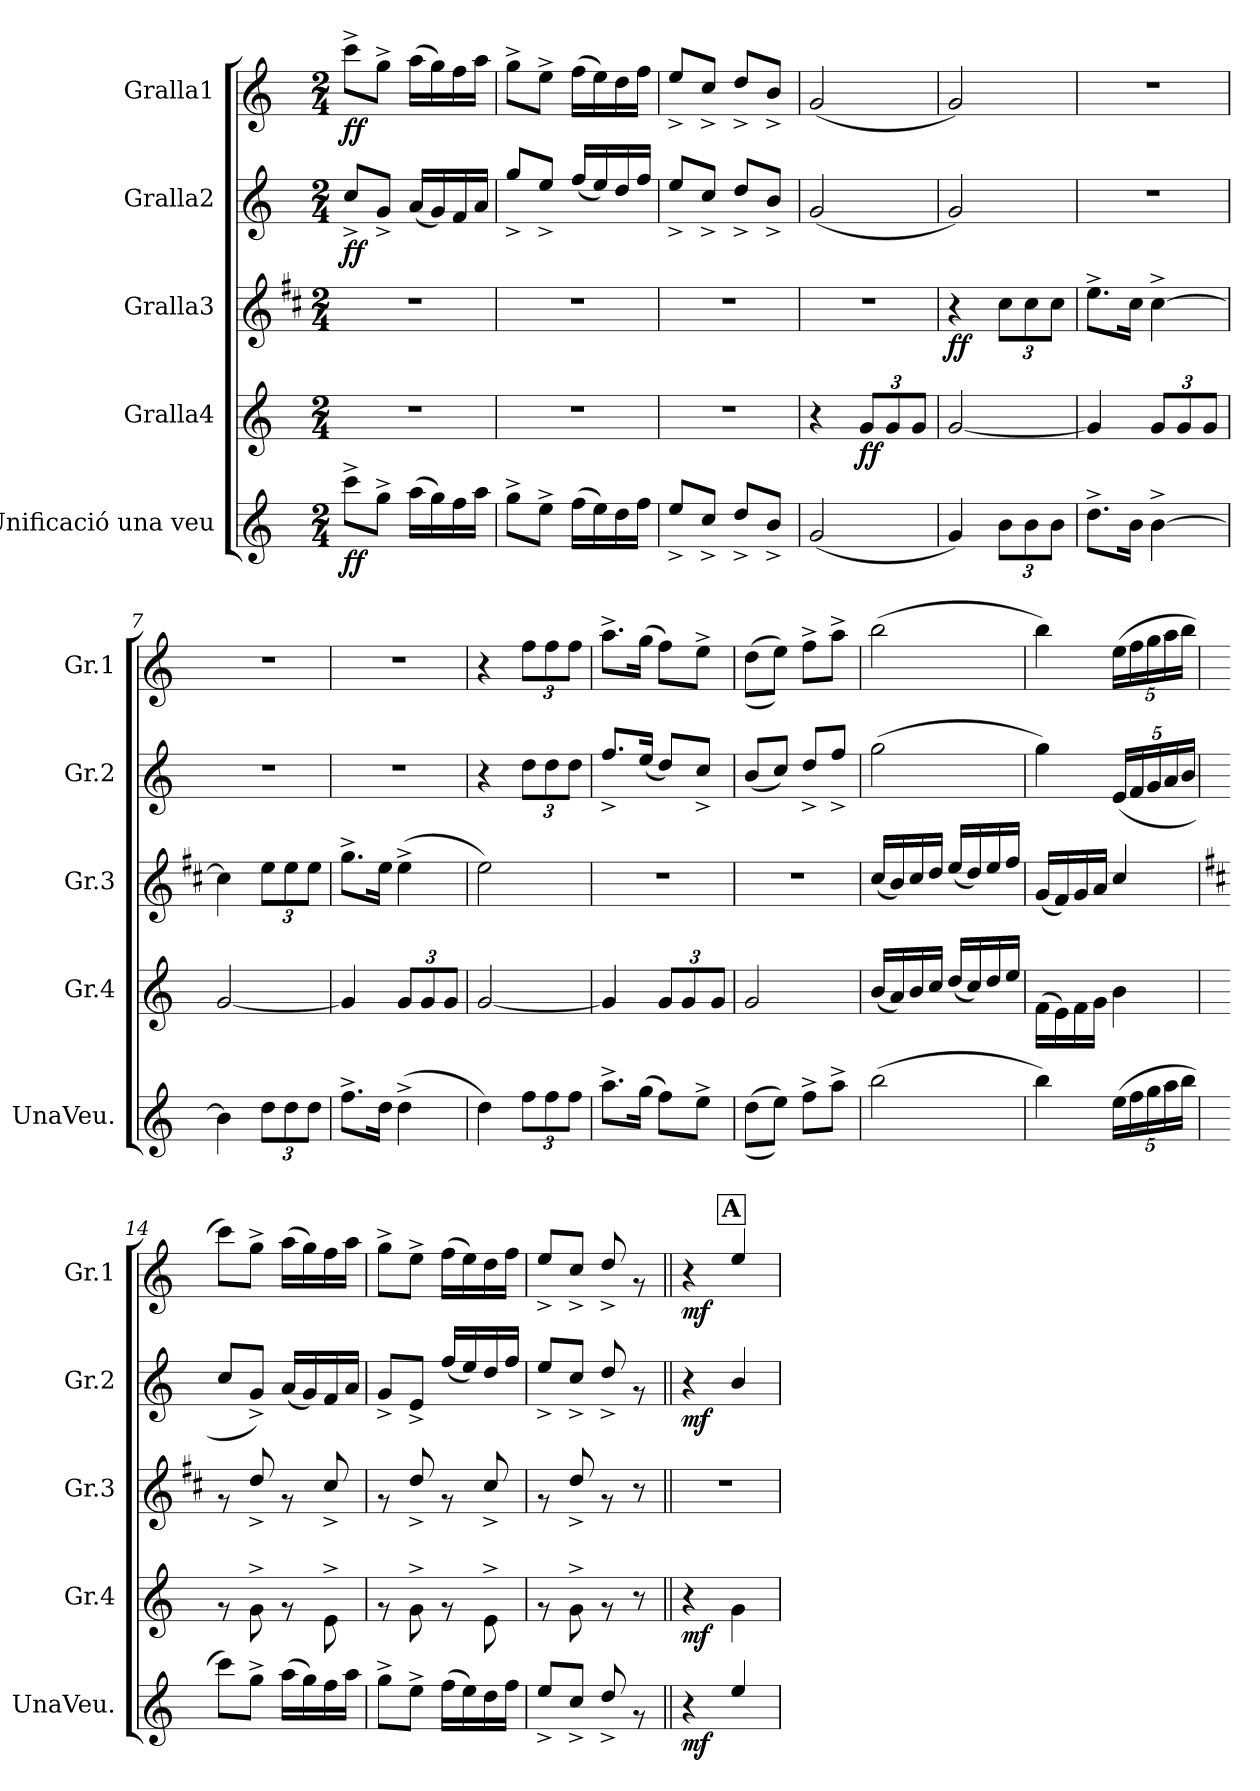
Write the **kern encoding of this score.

**kern	**dynam	**kern	**dynam	**kern	**dynam	**kern	**dynam	**kern	**dynam
*part5	*part5	*part4	*part4	*part3	*part3	*part2	*part2	*part1	*part1
*staff5	*staff5	*staff4	*staff4	*staff3	*staff3	*staff2	*staff2	*staff1	*staff1
*I"Unificació una veu	*	*I"Gralla4	*	*I"Gralla3	*	*I"Gralla2	*	*I"Gralla1	*
*I'UnaVeu.	*	*I'Gr.4	*	*I'Gr.3	*	*I'Gr.2	*	*I'Gr.1	*
*clefG2	*	*clefG2	*	*clefG2	*	*clefG2	*	*clefG2	*
*	*	*	*	*ITrd1c2	*	*	*	*	*
*k[]	*	*k[]	*	*k[]	*	*k[]	*	*k[]	*
*M2/4	*	*M2/4	*	*M2/4	*	*M2/4	*	*M2/4	*
=1	=1	=1	=1	=1	=1	=1	=1	=1	=1
!	!LO:DY:b	!	!	!	!	!	!LO:DY:b	!	!LO:DY:b
8ccc^\L	ff	2r	.	2r	.	8cc^/L	ff	8ccc^\L	ff
8gg^\J	.	.	.	.	.	8g^/J	.	8gg^\J	.
(>16aa\LL	.	.	.	.	.	(<16a/LL	.	(>16aa\LL	.
16gg\)	.	.	.	.	.	16g/)	.	16gg\)	.
16ff\	.	.	.	.	.	16f/	.	16ff\	.
16aa\JJ	.	.	.	.	.	16a/JJ	.	16aa\JJ	.
=2	=2	=2	=2	=2	=2	=2	=2	=2	=2
8gg^\L	.	2r	.	2r	.	8gg^/L	.	8gg^\L	.
8ee^\J	.	.	.	.	.	8ee^/J	.	8ee^\J	.
(>16ff\LL	.	.	.	.	.	(<16ff/LL	.	(>16ff\LL	.
16ee\)	.	.	.	.	.	16ee/)	.	16ee\)	.
16dd\	.	.	.	.	.	16dd/	.	16dd\	.
16ff\JJ	.	.	.	.	.	16ff/JJ	.	16ff\JJ	.
=3	=3	=3	=3	=3	=3	=3	=3	=3	=3
8ee^/L	.	2r	.	2r	.	8ee^/L	.	8ee^/L	.
8cc^/J	.	.	.	.	.	8cc^/J	.	8cc^/J	.
8dd^/L	.	.	.	.	.	8dd^/L	.	8dd^/L	.
8b^/J	.	.	.	.	.	8b^/J	.	8b^/J	.
=4	=4	=4	=4	=4	=4	=4	=4	=4	=4
(<2g/	.	4r	.	2r	.	(<2g/	.	(<2g/	.
*	*	*Xbrackettup	*	*	*	*	*	*	*
!	!	!	!LO:DY:b	!	!	!	!	!	!
.	.	12g/L	ff	.	.	.	.	.	.
.	.	12g/	.	.	.	.	.	.	.
.	.	12g/J	.	.	.	.	.	.	.
=5	=5	=5	=5	=5	=5	=5	=5	=5	=5
!	!	!	!	!	!LO:DY:b	!	!	!	!
4g/)	.	[2g/	.	4r	ff	2g/)	.	2g/)	.
*Xbrackettup	*	*	*	*Xbrackettup	*	*	*	*	*
12b\L	.	.	.	12b\L	.	.	.	.	.
12b\	.	.	.	12b\	.	.	.	.	.
12b\J	.	.	.	12b\J	.	.	.	.	.
=6	=6	=6	=6	=6	=6	=6	=6	=6	=6
8.dd^\L	.	4g/]	.	8.dd^\L	.	2r	.	2r	.
16b\Jk	.	.	.	16b\Jk	.	.	.	.	.
[4b^\	.	12g/L	.	[4b^\	.	.	.	.	.
.	.	12g/	.	.	.	.	.	.	.
.	.	12g/J	.	.	.	.	.	.	.
=7	=7	=7	=7	=7	=7	=7	=7	=7	=7
4b\]	.	[2g/	.	4b\]	.	2r	.	2r	.
12dd\L	.	.	.	12dd\L	.	.	.	.	.
12dd\	.	.	.	12dd\	.	.	.	.	.
12dd\J	.	.	.	12dd\J	.	.	.	.	.
=8	=8	=8	=8	=8	=8	=8	=8	=8	=8
8.ff^\L	.	4g/]	.	8.ff^\L	.	2r	.	2r	.
16dd\Jk	.	.	.	16dd\Jk	.	.	.	.	.
(>4dd^\	.	12g/L	.	(>4dd^\	.	.	.	.	.
.	.	12g/	.	.	.	.	.	.	.
.	.	12g/J	.	.	.	.	.	.	.
!!LO:LB:g=z
=9	=9	=9	=9	=9	=9	=9	=9	=9	=9
4dd\)	.	[2g/	.	2dd\)	.	4r	.	4r	.
*	*	*	*	*	*	*Xbrackettup	*	*Xbrackettup	*
12ff\L	.	.	.	.	.	12dd\L	.	12ff\L	.
12ff\	.	.	.	.	.	12dd\	.	12ff\	.
12ff\J	.	.	.	.	.	12dd\J	.	12ff\J	.
=10	=10	=10	=10	=10	=10	=10	=10	=10	=10
8.aa^\L	.	4g/]	.	2r	.	8.ff^/L	.	8.aa^\L	.
(>16gg\Jk	.	.	.	.	.	(<16ee/Jk	.	(>16gg\Jk	.
8ff\L)	.	12g/L	.	.	.	8dd/L)	.	8ff\L)	.
.	.	12g/	.	.	.	.	.	.	.
8ee^\J	.	.	.	.	.	8cc^/J	.	8ee^\J	.
.	.	12g/J	.	.	.	.	.	.	.
=11	=11	=11	=11	=11	=11	=11	=11	=11	=11
(>(>8dd\L	.	2g/	.	2r	.	(<8b/L	.	(>(>8dd\L	.
8ee\J))	.	.	.	.	.	8cc/J)	.	8ee\J))	.
8ff^\L	.	.	.	.	.	8dd^/L	.	8ff^\L	.
8aa^\J	.	.	.	.	.	8ff^/J	.	8aa^\J	.
=12	=12	=12	=12	=12	=12	=12	=12	=12	=12
(>2bb\	.	(<16b/LL	.	(<16b/LL	.	(>2gg\	.	(>2bb\	.
.	.	16a/)	.	16a/)	.	.	.	.	.
.	.	16b/	.	16b/	.	.	.	.	.
.	.	16cc/JJ	.	16cc/JJ	.	.	.	.	.
.	.	(<16dd/LL	.	(<16dd/LL	.	.	.	.	.
.	.	16cc/)	.	16cc/)	.	.	.	.	.
.	.	16dd/	.	16dd/	.	.	.	.	.
.	.	16ee/JJ	.	16ee/JJ	.	.	.	.	.
=13	=13	=13	=13	=13	=13	=13	=13	=13	=13
4bb\)	.	(>16f\LL	.	(<16f/LL	.	4gg\)	.	4bb\)	.
.	.	16e\)	.	16e/)	.	.	.	.	.
.	.	16f\	.	16f/	.	.	.	.	.
.	.	16g\JJ	.	16g/JJ	.	.	.	.	.
(>20ee\LL	.	4b\	.	4b/	.	(<20e/LL	.	(>20ee\LL	.
20ff\	.	.	.	.	.	20f/	.	20ff\	.
20gg\	.	.	.	.	.	20g/	.	20gg\	.
20aa\	.	.	.	.	.	20a/	.	20aa\	.
20bb\JJ	.	.	.	.	.	20b/JJ	.	20bb\JJ	.
=14	=14	=14	=14	=14	=14	=14	=14	=14	=14
*	*	*	*	*k[]	*	*	*	*	*
8ccc\L)	.	8rg	.	8rg	.	8cc/L	.	8ccc\L)	.
8gg^\J	.	8g^\	.	8cc^/	.	8g^/J)	.	8gg^\J	.
(>16aa\LL	.	8rg	.	8rg	.	(<16a/LL	.	(>16aa\LL	.
16gg\)	.	.	.	.	.	16g/)	.	16gg\)	.
16ff\	.	8e^\	.	8b^/	.	16f/	.	16ff\	.
16aa\JJ	.	.	.	.	.	16a/JJ	.	16aa\JJ	.
=15	=15	=15	=15	=15	=15	=15	=15	=15	=15
8gg^\L	.	8rg	.	8rg	.	8g^/L	.	8gg^\L	.
8ee^\J	.	8g^\	.	8cc^/	.	8e^/J	.	8ee^\J	.
(>16ff\LL	.	8rg	.	8rg	.	(<16ff/LL	.	(>16ff\LL	.
16ee\)	.	.	.	.	.	16ee/)	.	16ee\)	.
16dd\	.	8e^\	.	8b^/	.	16dd/	.	16dd\	.
16ff\JJ	.	.	.	.	.	16ff/JJ	.	16ff\JJ	.
!!LO:PB:g=z
=16	=16	=16	=16	=16	=16	=16	=16	=16	=16
8ee^/L	.	8rg	.	8rg	.	8ee^/L	.	8ee^/L	.
8cc^/J	.	8g^\	.	8cc^/	.	8cc^/J	.	8cc^/J	.
8dd^/	.	8rg	.	8rg	.	8dd^/	.	8dd^/	.
8rg	.	8r	.	8r	.	8rg	.	8rg	.
!!LO:REH:place=s1:a:B:fs=14:t=A:qo=1
=17||	=17||	=17||	=17||	=17||	=17||	=17||	=17||	=17||	=17||
!	!LO:DY:b	!	!LO:DY:b	!	!	!	!LO:DY:b	!	!LO:DY:b
4r	mf	4r	mf	2r	.	4r	mf	4r	mf
4ee/	.	4g\	.	.	.	4b/	.	4ee/	.
=	=	=	=	=	=	=	=	=	=
*-	*-	*-	*-	*-	*-	*-	*-	*-	*-
